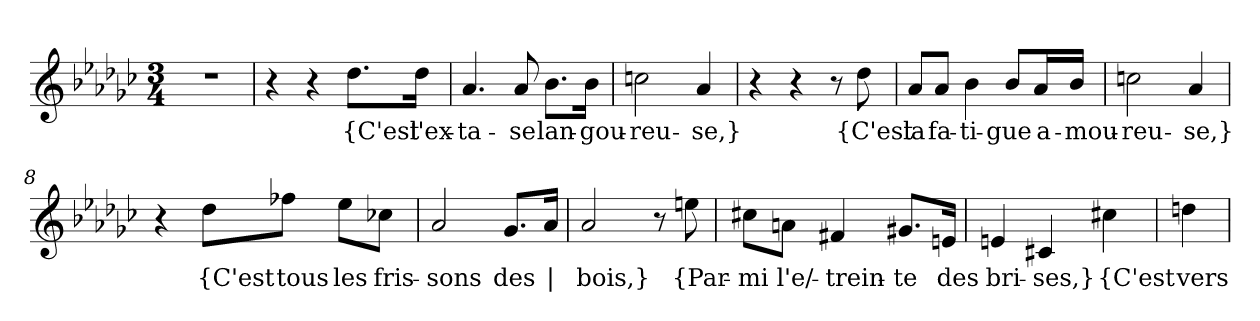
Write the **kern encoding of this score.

**kern	**text
*part1	*part1
*staff1	*staff1
*clefG2	*
*k[b-e-a-d-g-c-]	*
*M3/4	*
=1	=1
2.r	.
=2	=2
4r	.
4r	.
!	!LO:LY:b
8.dd-\L	{C'est
!	!LO:LY:b
16dd-\Jk	l'ex-
=3	=3
!	!LO:LY:b
4.a-/	-ta-
!	!LO:LY:b
8a-/	-se
!	!LO:LY:b
8.b-\L	lan-
!	!LO:LY:b
16b-\Jk	-gou-
=4	=4
!	!LO:LY:b
2ccn\	-reu-
!	!LO:LY:b
4a-/	-se,}
=5	=5
4r	.
4r	.
8r	.
!	!LO:LY:b
8dd-\	{C'est
=6	=6
!	!LO:LY:b
8a-/L	la
!	!LO:LY:b
8a-/J	fa-
!	!LO:LY:b
4b-\	-ti-
!	!LO:LY:b
8b-/L	-gue
!	!LO:LY:b
16a-/L	a-
!	!LO:LY:b
16b-/JJ	-mou-
=7	=7
!	!LO:LY:b
2ccn\	-reu-
!	!LO:LY:b
4a-/	-se,}
!!LO:LB:g=z
=8	=8
4r	.
!	!LO:LY:b
8dd-\L	{C'est
!	!LO:LY:b
8ff-X\J	tous
!	!LO:LY:b
8ee-\L	les
!	!LO:LY:b
8cc-X\J	fris-
=9	=9
!	!LO:LY:b
2a-/	-sons
!	!LO:LY:b
8.g-/L	des
!	!LO:LY:b
16a-/Jk	|
=10	=10
!	!LO:LY:b
2a-/	bois,}
8r	.
!	!LO:LY:b
8een\	{Par-
=11	=11
!	!LO:LY:b
8cc#X\L	-mi
!	!LO:LY:b
8an\J	l'e/-
!	!LO:LY:b
4f#X/	-trein-
!	!LO:LY:b
8.g#X/L	-te
!	!LO:LY:b
16en/Jk	des
=12	=12
!	!LO:LY:b
4en/	bri-
!	!LO:LY:b
4c#X/	-ses,}
!	!LO:LY:b
4cc#X\	{C'est
=13	=13
!	!LO:LY:b
4ddn\	vers
=	=
*-	*-
